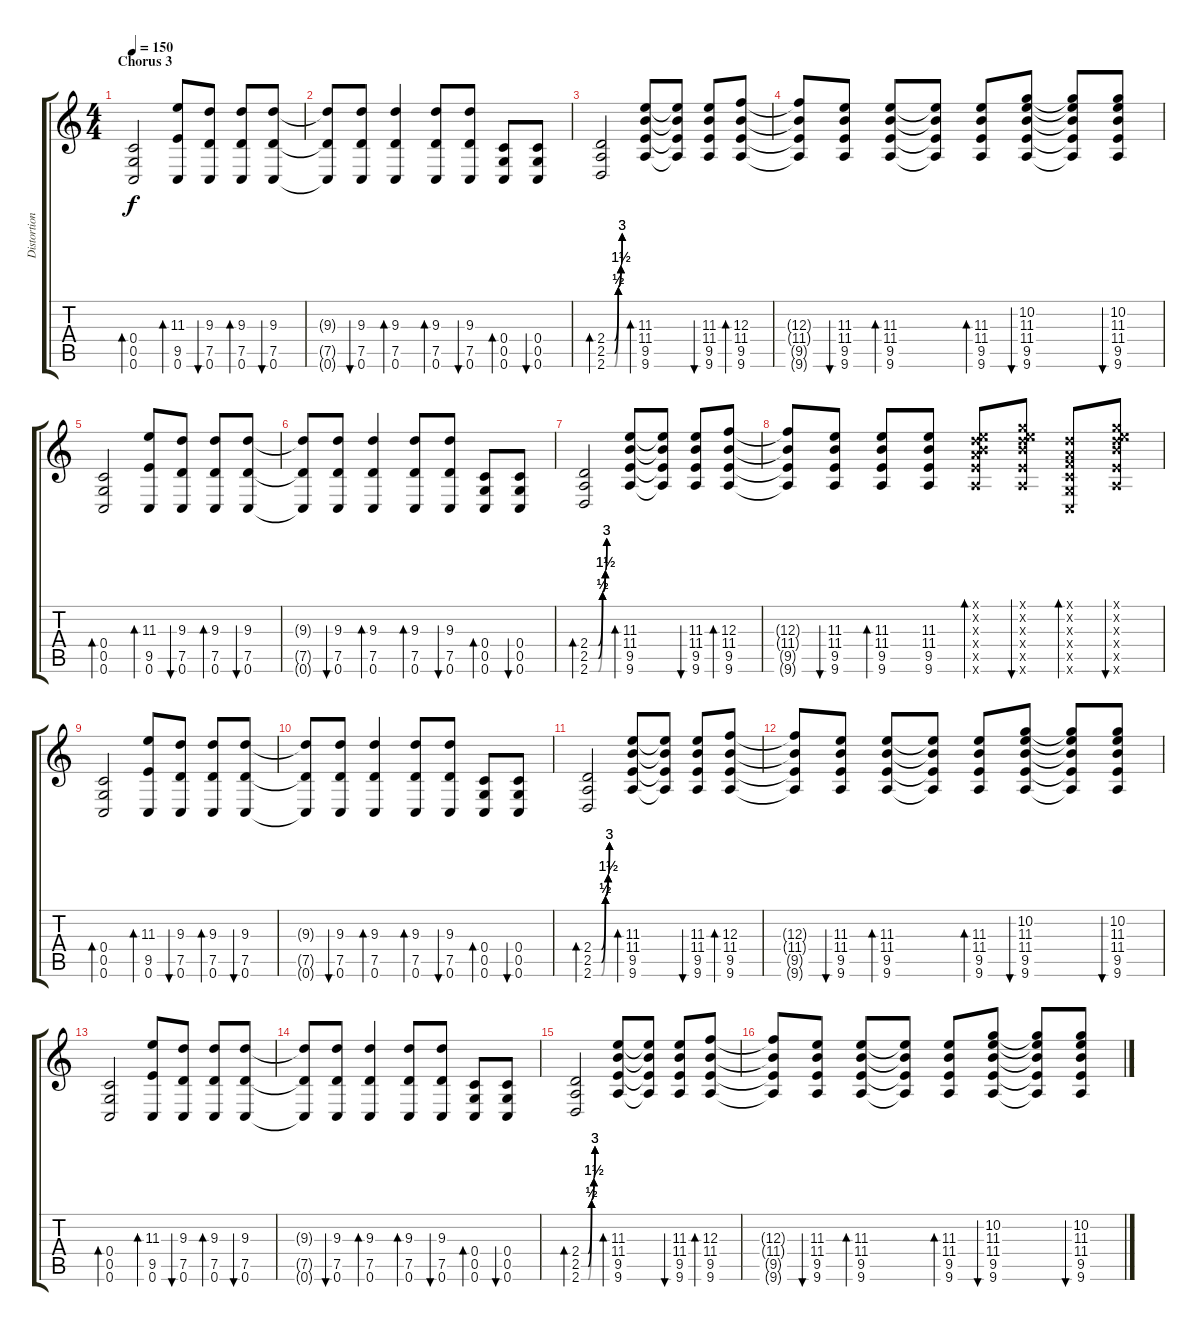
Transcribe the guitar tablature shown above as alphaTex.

\track ("Distortion Guitar 1" "Distortion") {instrument distortionguitar}
\staff {score tabs}
\tuning (D4 A3 F3 C3 G2 C2) {hide}
\ts (4 4)
\section ("" "Chorus 3")
\tempo 150
\clef g2
\ks c
(0.4 0.5 0.6).2{bd 60 dy f} (11.3 9.5 0.6).8{bd 60} (9.3 7.5 0.6).8{bu 60} (9.3 7.5 0.6).8{bd 60} (9.3 7.5 0.6).8{bu 60} |
(9.3{t} 7.5{t} 0.6{t}).8 (9.3 7.5 0.6).8{bu 60} (9.3 7.5 0.6).4{bd 60} (9.3 7.5 0.6).8{bd 60} (9.3 7.5 0.6).8{bu 60} (0.4 0.5 0.6).8{bd 60} (0.4 0.5 0.6).8{bu 60} |
(2.4{be (custom 0 0 30 0 45 2 55 6 60 12)} 2.5{be (custom 0 0 30 0 45 2 55 6 60 12)} 2.6{be (custom 0 0 30 0 45 2 55 6 60 12)}).2{bd 60} (11.3 11.4 9.5 9.6).8{bd 60} (11.3{t} 11.4{t} 9.5{t} 9.6{t}).8 (11.3 11.4 9.5 9.6).8{bu 60} (12.3 11.4 9.5 9.6).8{bd 60} |
(12.3{t} 11.4{t} 9.5{t} 9.6{t}).8 (11.3 11.4 9.5 9.6).8{bu 60} (11.3 11.4 9.5 9.6).8{bd 60} (11.3{t} 11.4{t} 9.5{t} 9.6{t}).8 (11.3 11.4 9.5 9.6).8{bd 60} (10.2 11.3 11.4 9.5 9.6).8{bu 60} (10.2{t} 11.3{t} 11.4{t} 9.5{t} 9.6{t}).8 (10.2 11.3 11.4 9.5 9.6).8{bu 60} |
(0.4 0.5 0.6).2{bd 60} (11.3 9.5 0.6).8{bd 60} (9.3 7.5 0.6).8{bu 60} (9.3 7.5 0.6).8{bd 60} (9.3 7.5 0.6).8{bu 60} |
(9.3{t} 7.5{t} 0.6{t}).8 (9.3 7.5 0.6).8{bu 60} (9.3 7.5 0.6).4{bd 60} (9.3 7.5 0.6).8{bd 60} (9.3 7.5 0.6).8{bu 60} (0.4 0.5 0.6).8{bd 60} (0.4 0.5 0.6).8{bu 60} |
(2.4{be (custom 0 0 30 0 45 2 55 6 60 12)} 2.5{be (custom 0 0 30 0 45 2 55 6 60 12)} 2.6{be (custom 0 0 30 0 45 2 55 6 60 12)}).2{bd 60} (11.3 11.4 9.5 9.6).8{bd 60} (11.3{t} 11.4{t} 9.5{t} 9.6{t}).8 (11.3 11.4 9.5 9.6).8{bu 60} (12.3 11.4 9.5 9.6).8{bd 60} |
(12.3{t} 11.4{t} 9.5{t} 9.6{t}).8 (11.3 11.4 9.5 9.6).8{bu 60} (11.3 11.4 9.5 9.6).8{bd 60} (11.3 11.4 9.5 9.6).8 (0.1{x} 0.2{x} 11.3{x} 11.4{x} 9.5{x} 9.6{x}).8{bd 60} (0.1{x} 10.2{x} 11.3{x} 11.4{x} 9.5{x} 9.6{x}).8{bu 60} (0.1{x} 0.2{x} 0.3{x} 0.4{x} 0.5{x} 0.6{x}).8{bd 60} (0.1{x} 10.2{x} 11.3{x} 11.4{x} 9.5{x} 9.6{x}).8{bu 60} |
(0.4 0.5 0.6).2{bd 60} (11.3 9.5 0.6).8{bd 60} (9.3 7.5 0.6).8{bu 60} (9.3 7.5 0.6).8{bd 60} (9.3 7.5 0.6).8{bu 60} |
(9.3{t} 7.5{t} 0.6{t}).8 (9.3 7.5 0.6).8{bu 60} (9.3 7.5 0.6).4{bd 60} (9.3 7.5 0.6).8{bd 60} (9.3 7.5 0.6).8{bu 60} (0.4 0.5 0.6).8{bd 60} (0.4 0.5 0.6).8{bu 60} |
(2.4{be (custom 0 0 30 0 45 2 55 6 60 12)} 2.5{be (custom 0 0 30 0 45 2 55 6 60 12)} 2.6{be (custom 0 0 30 0 45 2 55 6 60 12)}).2{bd 60} (11.3 11.4 9.5 9.6).8{bd 60} (11.3{t} 11.4{t} 9.5{t} 9.6{t}).8 (11.3 11.4 9.5 9.6).8{bu 60} (12.3 11.4 9.5 9.6).8{bd 60} |
(12.3{t} 11.4{t} 9.5{t} 9.6{t}).8 (11.3 11.4 9.5 9.6).8{bu 60} (11.3 11.4 9.5 9.6).8{bd 60} (11.3{t} 11.4{t} 9.5{t} 9.6{t}).8 (11.3 11.4 9.5 9.6).8{bd 60} (10.2 11.3 11.4 9.5 9.6).8{bu 60} (10.2{t} 11.3{t} 11.4{t} 9.5{t} 9.6{t}).8 (10.2 11.3 11.4 9.5 9.6).8{bu 60} |
(0.4 0.5 0.6).2{bd 60} (11.3 9.5 0.6).8{bd 60} (9.3 7.5 0.6).8{bu 60} (9.3 7.5 0.6).8{bd 60} (9.3 7.5 0.6).8{bu 60} |
(9.3{t} 7.5{t} 0.6{t}).8 (9.3 7.5 0.6).8{bu 60} (9.3 7.5 0.6).4{bd 60} (9.3 7.5 0.6).8{bd 60} (9.3 7.5 0.6).8{bu 60} (0.4 0.5 0.6).8{bd 60} (0.4 0.5 0.6).8{bu 60} |
(2.4{be (custom 0 0 30 0 45 2 55 6 60 12)} 2.5{be (custom 0 0 30 0 45 2 55 6 60 12)} 2.6{be (custom 0 0 30 0 45 2 55 6 60 12)}).2{bd 60} (11.3 11.4 9.5 9.6).8{bd 60} (11.3{t} 11.4{t} 9.5{t} 9.6{t}).8 (11.3 11.4 9.5 9.6).8{bu 60} (12.3 11.4 9.5 9.6).8{bd 60} |
(12.3{t} 11.4{t} 9.5{t} 9.6{t}).8 (11.3 11.4 9.5 9.6).8{bu 60} (11.3 11.4 9.5 9.6).8{bd 60} (11.3{t} 11.4{t} 9.5{t} 9.6{t}).8 (11.3 11.4 9.5 9.6).8{bd 60} (10.2 11.3 11.4 9.5 9.6).8{bu 60} (10.2{t} 11.3{t} 11.4{t} 9.5{t} 9.6{t}).8 (10.2 11.3 11.4 9.5 9.6).8{bu 60}
